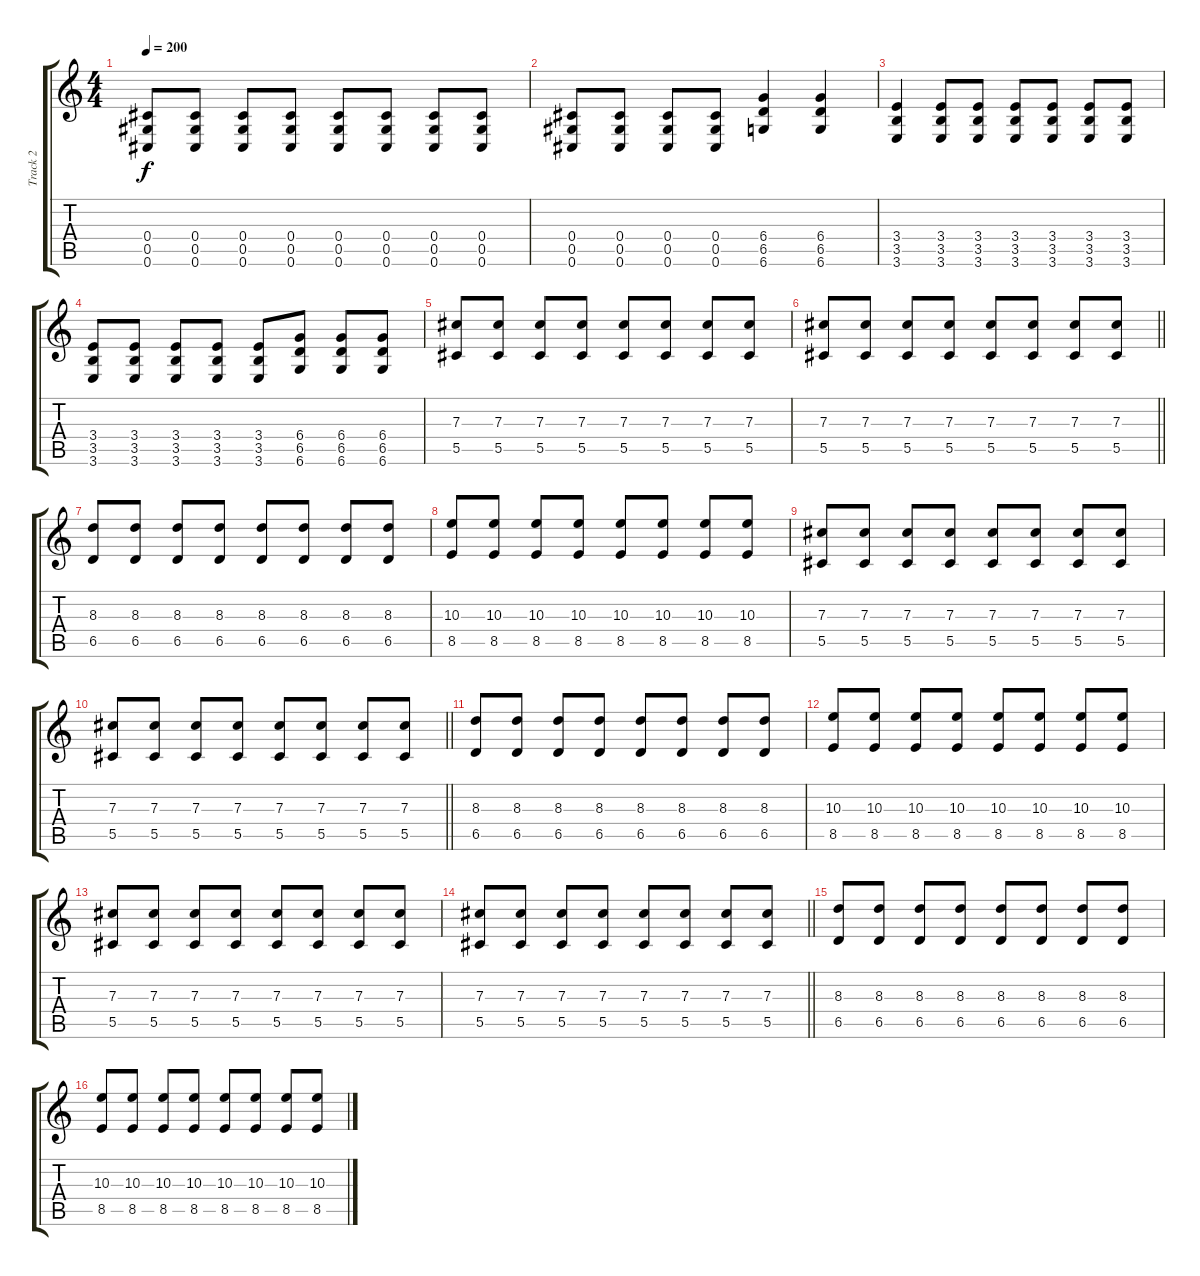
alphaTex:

\track ("Track 2" "Track 2") {instrument distortionguitar}
\staff {score tabs}
\tuning (Eb4 Bb3 Gb3 Db3 Ab2 Db2) {hide}
\ts (4 4)
\tempo 200
\clef g2
\ks c
(0.4 0.5 0.6).8{dy f} (0.4 0.5 0.6).8 (0.4 0.5 0.6).8 (0.4 0.5 0.6).8 (0.4 0.5 0.6).8 (0.4 0.5 0.6).8 (0.4 0.5 0.6).8 (0.4 0.5 0.6).8 |
(0.4 0.5 0.6).8 (0.4 0.5 0.6).8 (0.4 0.5 0.6).8 (0.4 0.5 0.6).8 (6.4 6.5 6.6).4 (6.4 6.5 6.6).4 |
(3.4 3.5 3.6).4 (3.4 3.5 3.6).8 (3.4 3.5 3.6).8 (3.4 3.5 3.6).8 (3.4 3.5 3.6).8 (3.4 3.5 3.6).8 (3.4 3.5 3.6).8 |
(3.4 3.5 3.6).8 (3.4 3.5 3.6).8 (3.4 3.5 3.6).8 (3.4 3.5 3.6).8 (3.4 3.5 3.6).8 (6.4 6.5 6.6).8 (6.4 6.5 6.6).8 (6.4 6.5 6.6).8 |
(7.3 5.5).8 (7.3 5.5).8 (7.3 5.5).8 (7.3 5.5).8 (7.3 5.5).8 (7.3 5.5).8 (7.3 5.5).8 (7.3 5.5).8 |
\barLineRight lightlight
(7.3 5.5).8 (7.3 5.5).8 (7.3 5.5).8 (7.3 5.5).8 (7.3 5.5).8 (7.3 5.5).8 (7.3 5.5).8 (7.3 5.5).8 |
(8.3 6.5).8 (8.3 6.5).8 (8.3 6.5).8 (8.3 6.5).8 (8.3 6.5).8 (8.3 6.5).8 (8.3 6.5).8 (8.3 6.5).8 |
(10.3 8.5).8 (10.3 8.5).8 (10.3 8.5).8 (10.3 8.5).8 (10.3 8.5).8 (10.3 8.5).8 (10.3 8.5).8 (10.3 8.5).8 |
(7.3 5.5).8 (7.3 5.5).8 (7.3 5.5).8 (7.3 5.5).8 (7.3 5.5).8 (7.3 5.5).8 (7.3 5.5).8 (7.3 5.5).8 |
\barLineRight lightlight
(7.3 5.5).8 (7.3 5.5).8 (7.3 5.5).8 (7.3 5.5).8 (7.3 5.5).8 (7.3 5.5).8 (7.3 5.5).8 (7.3 5.5).8 |
(8.3 6.5).8 (8.3 6.5).8 (8.3 6.5).8 (8.3 6.5).8 (8.3 6.5).8 (8.3 6.5).8 (8.3 6.5).8 (8.3 6.5).8 |
(10.3 8.5).8 (10.3 8.5).8 (10.3 8.5).8 (10.3 8.5).8 (10.3 8.5).8 (10.3 8.5).8 (10.3 8.5).8 (10.3 8.5).8 |
(7.3 5.5).8 (7.3 5.5).8 (7.3 5.5).8 (7.3 5.5).8 (7.3 5.5).8 (7.3 5.5).8 (7.3 5.5).8 (7.3 5.5).8 |
\barLineRight lightlight
(7.3 5.5).8 (7.3 5.5).8 (7.3 5.5).8 (7.3 5.5).8 (7.3 5.5).8 (7.3 5.5).8 (7.3 5.5).8 (7.3 5.5).8 |
(8.3 6.5).8 (8.3 6.5).8 (8.3 6.5).8 (8.3 6.5).8 (8.3 6.5).8 (8.3 6.5).8 (8.3 6.5).8 (8.3 6.5).8 |
(10.3 8.5).8 (10.3 8.5).8 (10.3 8.5).8 (10.3 8.5).8 (10.3 8.5).8 (10.3 8.5).8 (10.3 8.5).8 (10.3 8.5).8
